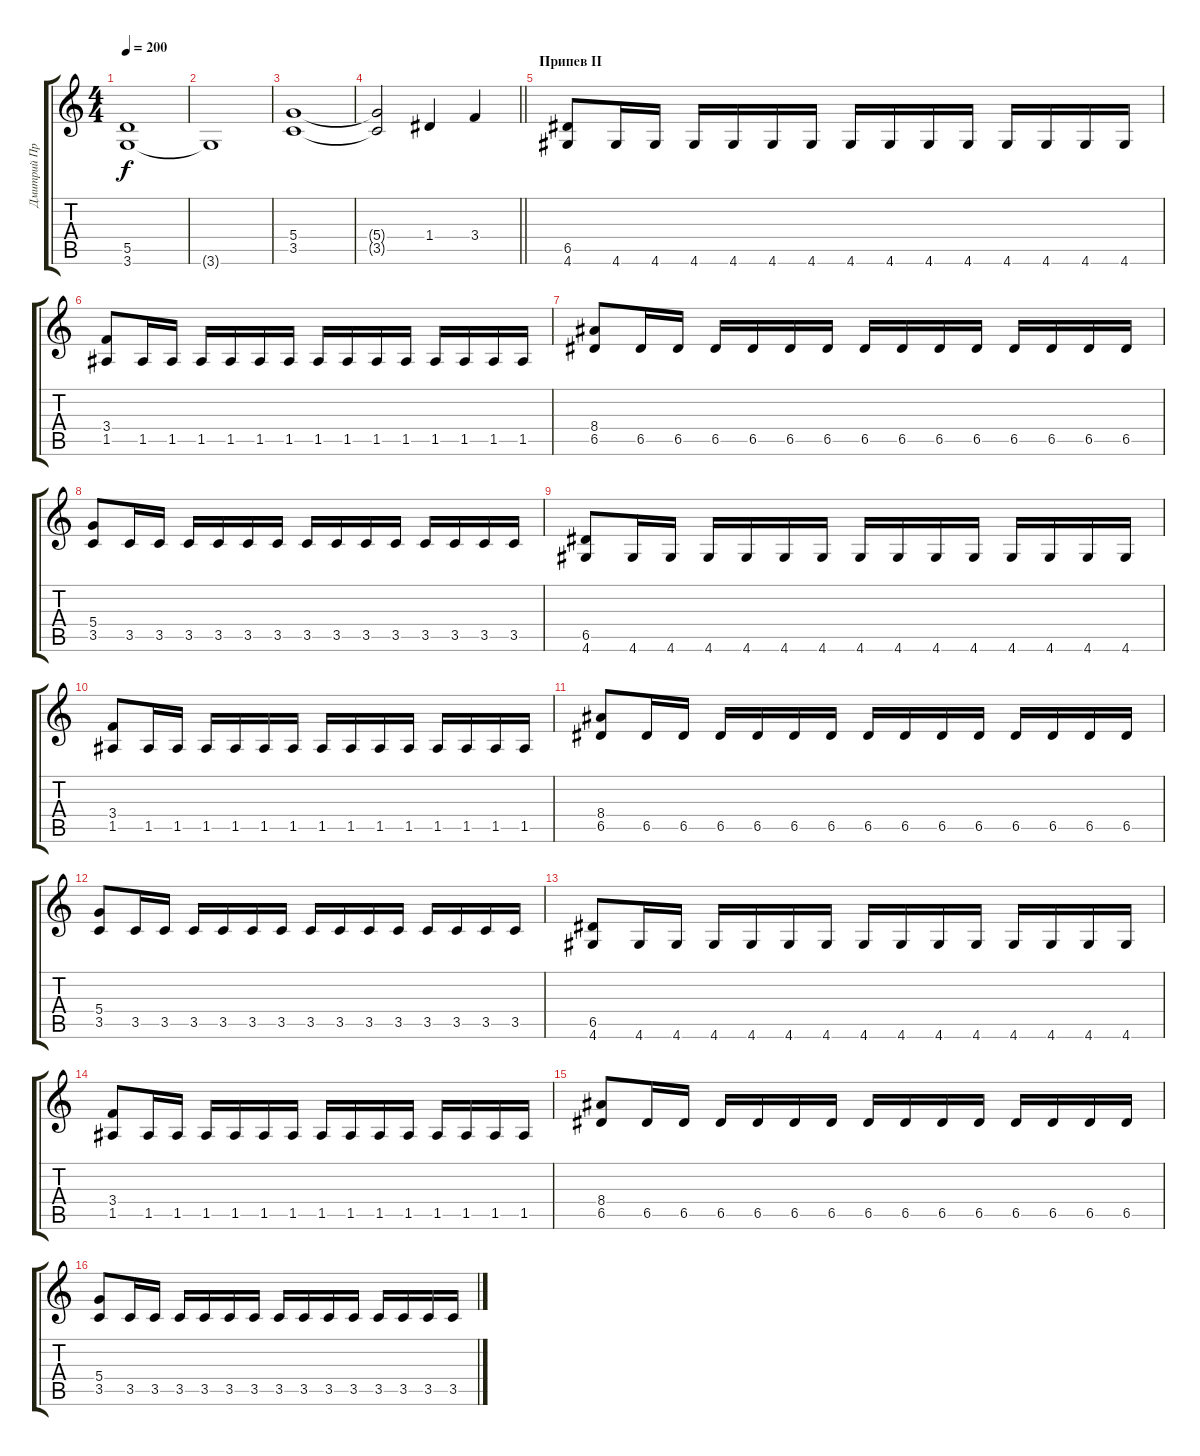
\track ("Дмитрий Процко" "Дмитрий Пр") {instrument distortionguitar}
\staff {score tabs}
\tuning (E4 B3 G3 D3 A2 E2) {hide}
\ts (4 4)
\tempo 200
\clef g2
\ks c
(5.5 3.6).1{dy f} |
3.6{t}.1 |
(5.4 3.5).1 |
\barLineRight lightlight
(5.4{t} 3.5{t}).2 1.4.4 3.4.4 |
\section ("" "Припев II")
(6.5 4.6).8 4.6.16 4.6.16 4.6.16 4.6.16 4.6.16 4.6.16 4.6.16 4.6.16 4.6.16 4.6.16 4.6.16 4.6.16 4.6.16 4.6.16 |
(3.4 1.5).8 1.5.16 1.5.16 1.5.16 1.5.16 1.5.16 1.5.16 1.5.16 1.5.16 1.5.16 1.5.16 1.5.16 1.5.16 1.5.16 1.5.16 |
(8.4 6.5).8 6.5.16 6.5.16 6.5.16 6.5.16 6.5.16 6.5.16 6.5.16 6.5.16 6.5.16 6.5.16 6.5.16 6.5.16 6.5.16 6.5.16 |
(5.4 3.5).8 3.5.16 3.5.16 3.5.16 3.5.16 3.5.16 3.5.16 3.5.16 3.5.16 3.5.16 3.5.16 3.5.16 3.5.16 3.5.16 3.5.16 |
(6.5 4.6).8 4.6.16 4.6.16 4.6.16 4.6.16 4.6.16 4.6.16 4.6.16 4.6.16 4.6.16 4.6.16 4.6.16 4.6.16 4.6.16 4.6.16 |
(3.4 1.5).8 1.5.16 1.5.16 1.5.16 1.5.16 1.5.16 1.5.16 1.5.16 1.5.16 1.5.16 1.5.16 1.5.16 1.5.16 1.5.16 1.5.16 |
(8.4 6.5).8 6.5.16 6.5.16 6.5.16 6.5.16 6.5.16 6.5.16 6.5.16 6.5.16 6.5.16 6.5.16 6.5.16 6.5.16 6.5.16 6.5.16 |
(5.4 3.5).8 3.5.16 3.5.16 3.5.16 3.5.16 3.5.16 3.5.16 3.5.16 3.5.16 3.5.16 3.5.16 3.5.16 3.5.16 3.5.16 3.5.16 |
(6.5 4.6).8 4.6.16 4.6.16 4.6.16 4.6.16 4.6.16 4.6.16 4.6.16 4.6.16 4.6.16 4.6.16 4.6.16 4.6.16 4.6.16 4.6.16 |
(3.4 1.5).8 1.5.16 1.5.16 1.5.16 1.5.16 1.5.16 1.5.16 1.5.16 1.5.16 1.5.16 1.5.16 1.5.16 1.5.16 1.5.16 1.5.16 |
(8.4 6.5).8 6.5.16 6.5.16 6.5.16 6.5.16 6.5.16 6.5.16 6.5.16 6.5.16 6.5.16 6.5.16 6.5.16 6.5.16 6.5.16 6.5.16 |
(5.4 3.5).8 3.5.16 3.5.16 3.5.16 3.5.16 3.5.16 3.5.16 3.5.16 3.5.16 3.5.16 3.5.16 3.5.16 3.5.16 3.5.16 3.5.16
